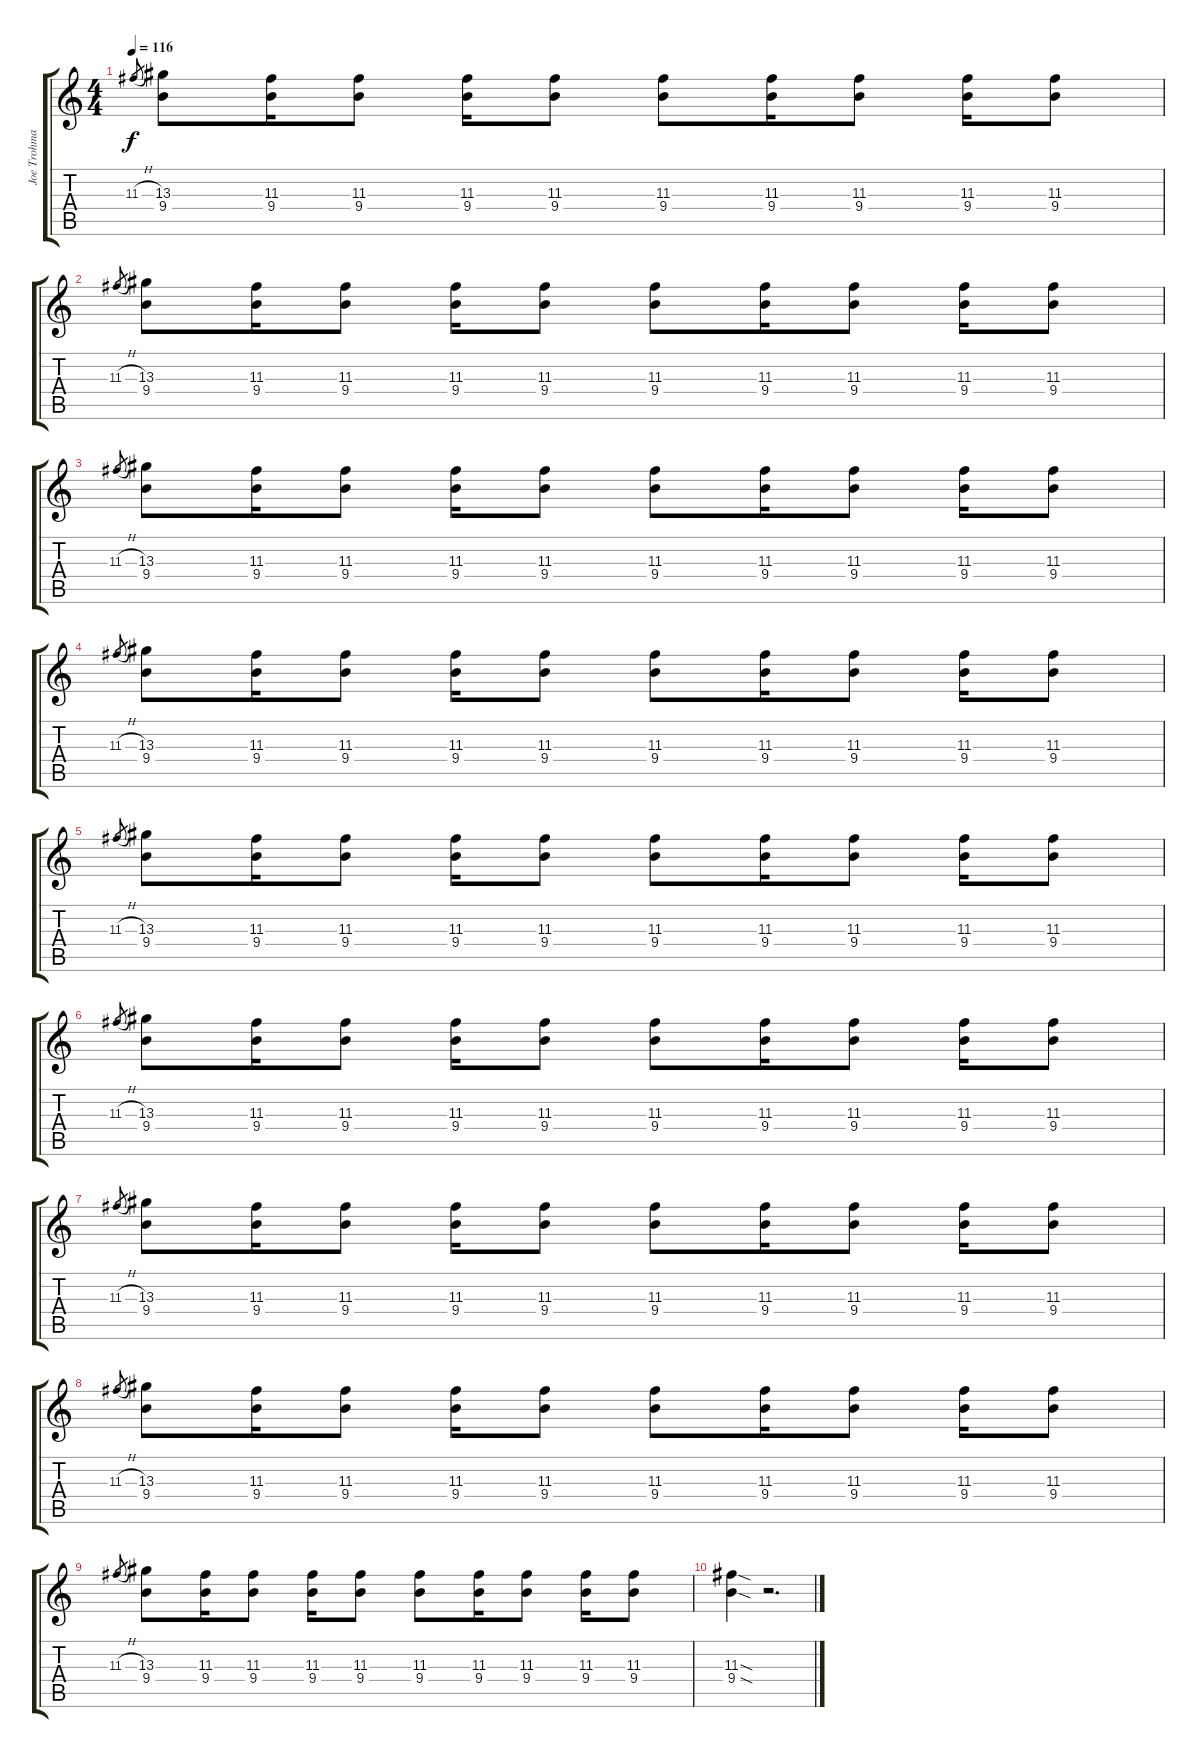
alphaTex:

\track ("Joe Trohman" "Joe Trohma") {instrument overdrivenguitar}
\staff {score tabs}
\tuning (E4 B3 G3 D3 A2 E2) {hide}
\ts (4 4)
\tempo 116
\clef g2
\ks c
11.3{h}.8{gr dy f} (13.3 9.4).8 (11.3 9.4).16 (11.3 9.4).8 (11.3 9.4).16 (11.3 9.4).8 (11.3 9.4).8 (11.3 9.4).16 (11.3 9.4).8 (11.3 9.4).16 (11.3 9.4).8 |
11.3{h}.8{gr} (13.3 9.4).8 (11.3 9.4).16 (11.3 9.4).8 (11.3 9.4).16 (11.3 9.4).8 (11.3 9.4).8 (11.3 9.4).16 (11.3 9.4).8 (11.3 9.4).16 (11.3 9.4).8 |
11.3{h}.8{gr} (13.3 9.4).8 (11.3 9.4).16 (11.3 9.4).8 (11.3 9.4).16 (11.3 9.4).8 (11.3 9.4).8 (11.3 9.4).16 (11.3 9.4).8 (11.3 9.4).16 (11.3 9.4).8 |
11.3{h}.8{gr} (13.3 9.4).8 (11.3 9.4).16 (11.3 9.4).8 (11.3 9.4).16 (11.3 9.4).8 (11.3 9.4).8 (11.3 9.4).16 (11.3 9.4).8 (11.3 9.4).16 (11.3 9.4).8 |
11.3{h}.8{gr} (13.3 9.4).8 (11.3 9.4).16 (11.3 9.4).8 (11.3 9.4).16 (11.3 9.4).8 (11.3 9.4).8 (11.3 9.4).16 (11.3 9.4).8 (11.3 9.4).16 (11.3 9.4).8 |
11.3{h}.8{gr} (13.3 9.4).8 (11.3 9.4).16 (11.3 9.4).8 (11.3 9.4).16 (11.3 9.4).8 (11.3 9.4).8 (11.3 9.4).16 (11.3 9.4).8 (11.3 9.4).16 (11.3 9.4).8 |
11.3{h}.8{gr} (13.3 9.4).8 (11.3 9.4).16 (11.3 9.4).8 (11.3 9.4).16 (11.3 9.4).8 (11.3 9.4).8 (11.3 9.4).16 (11.3 9.4).8 (11.3 9.4).16 (11.3 9.4).8 |
11.3{h}.8{gr} (13.3 9.4).8 (11.3 9.4).16 (11.3 9.4).8 (11.3 9.4).16 (11.3 9.4).8 (11.3 9.4).8 (11.3 9.4).16 (11.3 9.4).8 (11.3 9.4).16 (11.3 9.4).8 |
11.3{h}.8{gr} (13.3 9.4).8 (11.3 9.4).16 (11.3 9.4).8 (11.3 9.4).16 (11.3 9.4).8 (11.3 9.4).8 (11.3 9.4).16 (11.3 9.4).8 (11.3 9.4).16 (11.3 9.4).8 |
(11.3{sod} 9.4{sod}).4 r.2{d}
